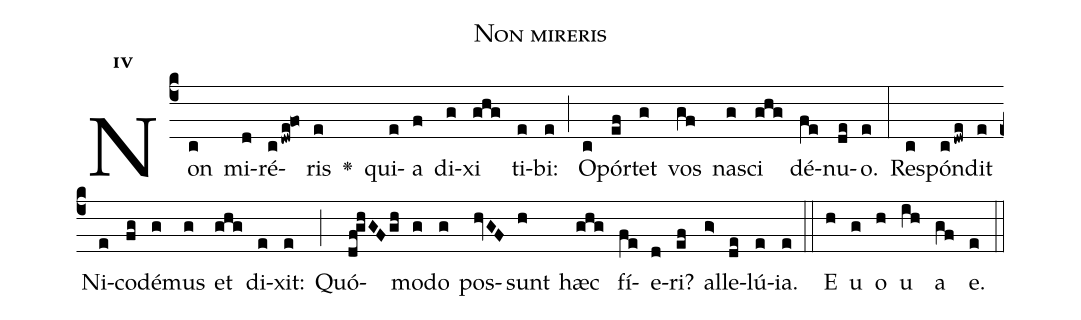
name:Non mireris;
office-part:Antiphona;
mode:4;
%%
initial-style: 1;
name: Non mireris
book: Antiphonae & Responsoria/Tomus II, p. 168;
occasion: Hebdomada II Paschae Feria III;
office-part: Laudes Ant E;
user-notes: ;
commentary: ;
annotation: 4e;
centering-scheme: english;
fontsize: 12;
font: OFLSortsMillGoudy;
height: 11;
width: 4.5;
%%
(c4)Non(c) mi(d)ré(cdwe!fo)ris(e) <v>\greheightstar</v>() qui(e)a(f) di(g)xi(ghg) ti(e)bi:(e) (;) O(c)pór(ef)tet(g) vos(gf) na(g)sci(ghg) dé(fe)nu(de)o.(e) (:) Re(c)spón(cdwe)dit(e) Ni(e)co(fg)dé(g)mus(g) et(ghg) di(e)xit:(e) (;) Quó(df/[-0.3]ghGFgh)mo(g)do(g) pos(hvGF)sunt(h) hæc(ghg) fí(fe)e(d)ri?(ef) al(g>)le(de)lú(e)ia.(e) (::)
E(h) u(g) o(h) u(ih) a(gf) e.(e) (::)
